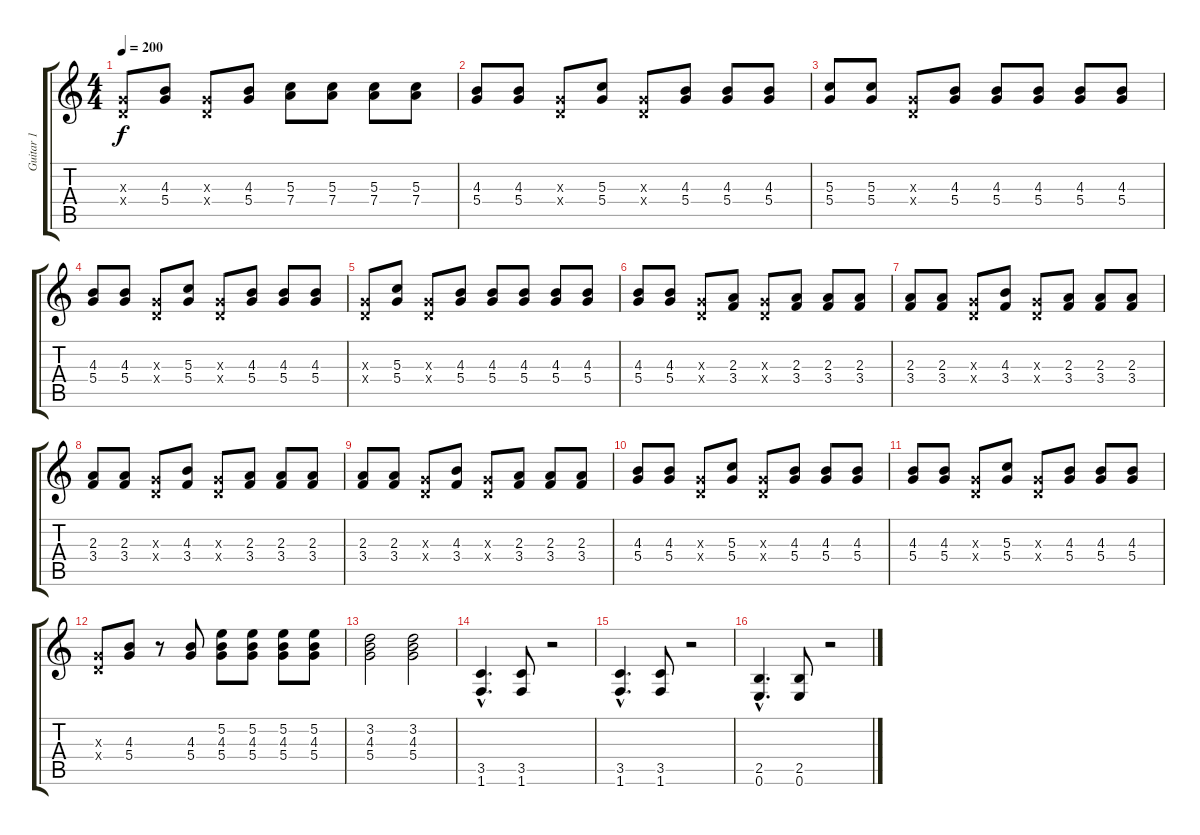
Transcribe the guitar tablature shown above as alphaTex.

\track ("Guitar 1" "Guitar 1") {instrument distortionguitar}
\staff {score tabs}
\tuning (E4 B3 G3 D3 A2 E2) {hide}
\ts (4 4)
\tempo 200
\clef g2
\ks c
(0.3{x} 0.4{x}).8{dy f} (4.3 5.4).8 (0.3{x} 0.4{x}).8 (4.3 5.4).8 (5.3 7.4).8 (5.3 7.4).8 (5.3 7.4).8 (5.3 7.4).8 |
(4.3 5.4).8 (4.3 5.4).8 (0.3{x} 0.4{x}).8 (5.3 5.4).8 (0.3{x} 0.4{x}).8 (4.3 5.4).8 (4.3 5.4).8 (4.3 5.4).8 |
(5.3 5.4).8 (5.3 5.4).8 (0.3{x} 0.4{x}).8 (4.3 5.4).8 (4.3 5.4).8 (4.3 5.4).8 (4.3 5.4).8 (4.3 5.4).8 |
(4.3 5.4).8 (4.3 5.4).8 (0.3{x} 0.4{x}).8 (5.3 5.4).8 (0.3{x} 0.4{x}).8 (4.3 5.4).8 (4.3 5.4).8 (4.3 5.4).8 |
(0.3{x} 0.4{x}).8 (5.3 5.4).8 (0.3{x} 0.4{x}).8 (4.3 5.4).8 (4.3 5.4).8 (4.3 5.4).8 (4.3 5.4).8 (4.3 5.4).8 |
(4.3 5.4).8 (4.3 5.4).8 (0.3{x} 0.4{x}).8 (2.3 3.4).8 (0.3{x} 0.4{x}).8 (2.3 3.4).8 (2.3 3.4).8 (2.3 3.4).8 |
(2.3 3.4).8 (2.3 3.4).8 (0.3{x} 0.4{x}).8 (4.3 3.4).8 (0.3{x} 0.4{x}).8 (2.3 3.4).8 (2.3 3.4).8 (2.3 3.4).8 |
(2.3 3.4).8 (2.3 3.4).8 (0.3{x} 0.4{x}).8 (4.3 3.4).8 (0.3{x} 0.4{x}).8 (2.3 3.4).8 (2.3 3.4).8 (2.3 3.4).8 |
(2.3 3.4).8 (2.3 3.4).8 (0.3{x} 0.4{x}).8 (4.3 3.4).8 (0.3{x} 0.4{x}).8 (2.3 3.4).8 (2.3 3.4).8 (2.3 3.4).8 |
(4.3 5.4).8 (4.3 5.4).8 (0.3{x} 0.4{x}).8 (5.3 5.4).8 (0.3{x} 0.4{x}).8 (4.3 5.4).8 (4.3 5.4).8 (4.3 5.4).8 |
(4.3 5.4).8 (4.3 5.4).8 (0.3{x} 0.4{x}).8 (5.3 5.4).8 (0.3{x} 0.4{x}).8 (4.3 5.4).8 (4.3 5.4).8 (4.3 5.4).8 |
(0.3{x} 0.4{x}).8 (4.3 5.4).8 r.8 (4.3 5.4).8 (5.2 4.3 5.4).8 (5.2 4.3 5.4).8 (5.2 4.3 5.4).8 (5.2 4.3 5.4).8 |
(3.2 4.3 5.4).2 (3.2 4.3 5.4).2 |
(3.5{hac} 1.6{hac}).4{d} (3.5 1.6).8 r.2 |
(3.5{hac} 1.6{hac}).4{d} (3.5 1.6).8 r.2 |
(2.5{hac} 0.6{hac}).4{d} (2.5 0.6).8 r.2
